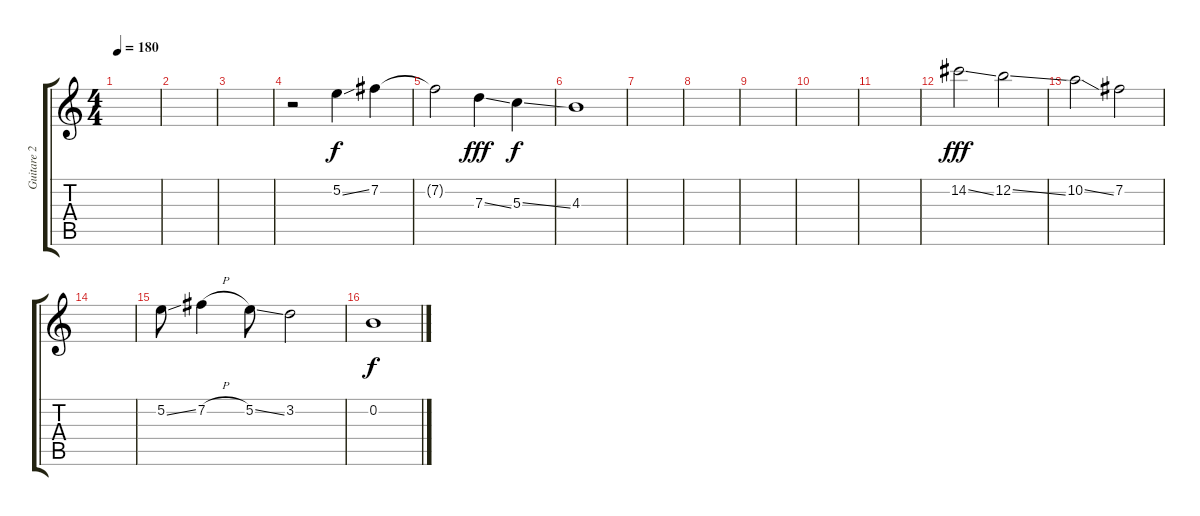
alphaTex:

\track ("Guitare 2" "Guitare 2") {instrument acousticguitarsteel}
\staff {score tabs}
\tuning (D4 B3 G3 D3 G2 D2) {hide}
\ts (4 4)
\tempo 180
\clef g2
\ks c
|
|
|
r.2 5.2{ss}.4 7.2.4 |
7.2{t}.2{dy f} 7.3{ss}.4{dy fff} 5.3{ss}.4{dy f} |
4.3.1 |
|
|
|
|
|
14.2{ss}.2{dy fff} 12.2{ss}.2 |
10.2{ss}.2 7.2.2 |
|
5.2{ss}.8 7.2{h}.4 5.2{ss}.8 3.2.2 |
0.2.1{dy f}
